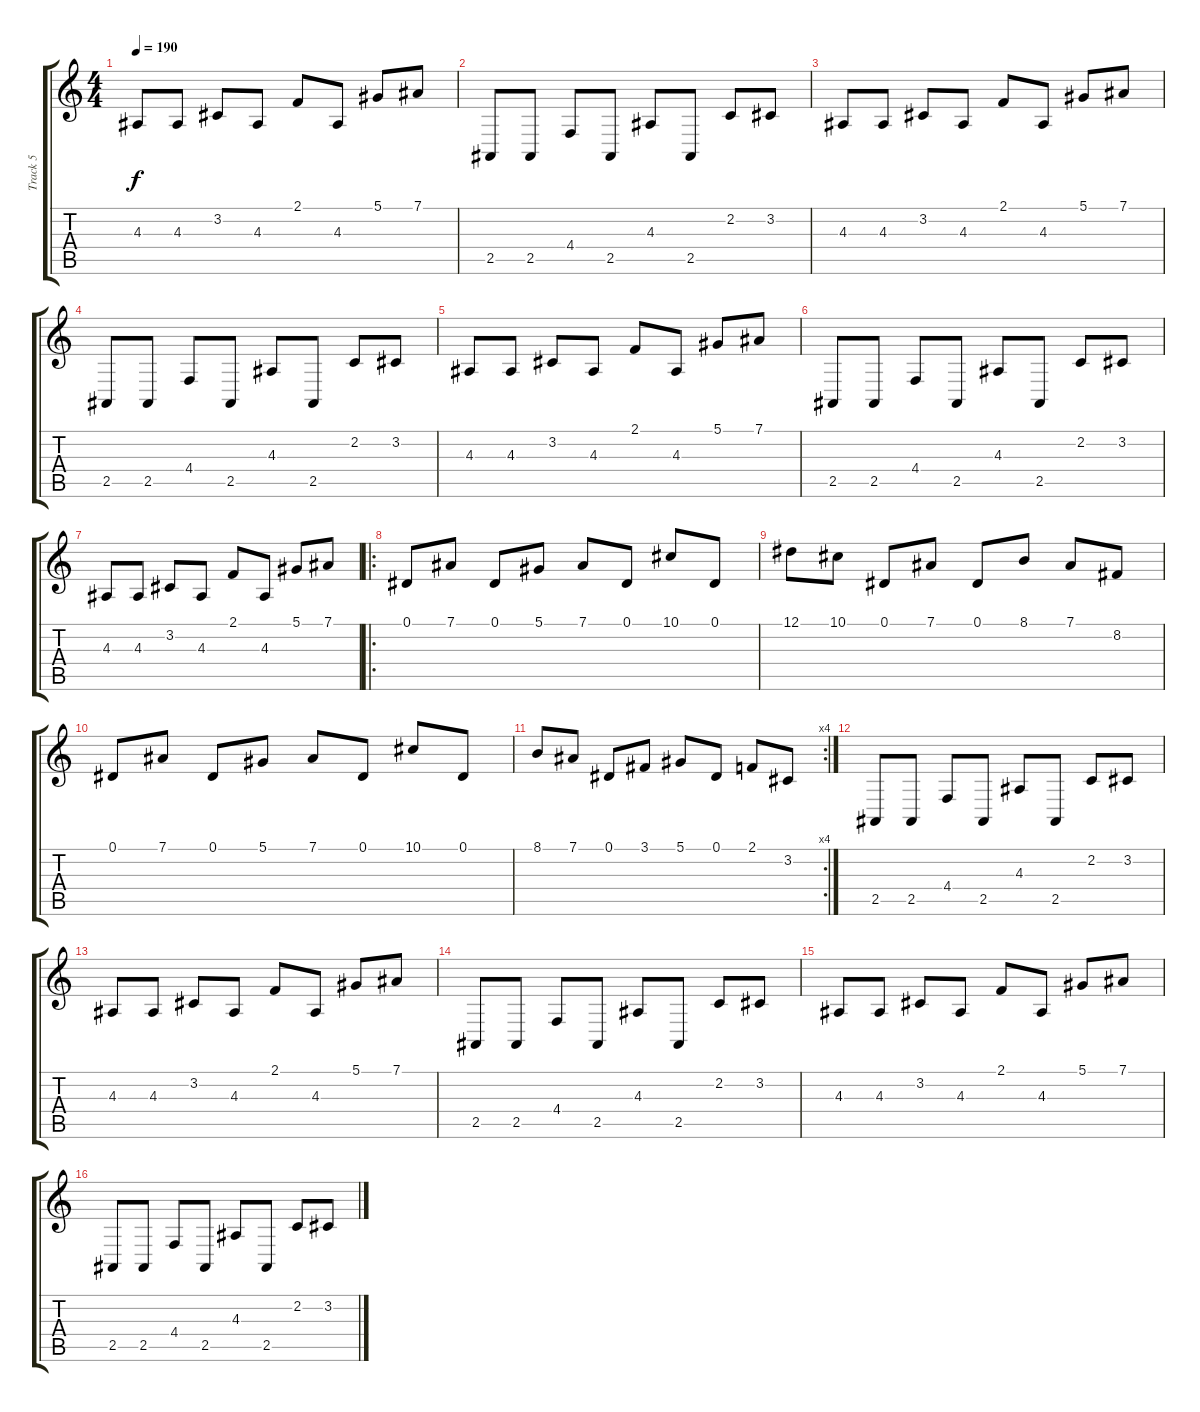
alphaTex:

\track ("Track 5" "Track 5") {instrument stringensemble1}
\staff {score tabs}
\tuning (Eb4 Bb3 Gb3 Db3 Ab2 Eb2) {hide}
\ts (4 4)
\tempo 190
\clef g2
\ks c
4.3.8{dy f} 4.3.8 3.2.8 4.3.8 2.1.8 4.3.8 5.1.8 7.1.8 |
2.5.8 2.5.8 4.4.8 2.5.8 4.3.8 2.5.8 2.2.8 3.2.8 |
4.3.8 4.3.8 3.2.8 4.3.8 2.1.8 4.3.8 5.1.8 7.1.8 |
2.5.8 2.5.8 4.4.8 2.5.8 4.3.8 2.5.8 2.2.8 3.2.8 |
4.3.8 4.3.8 3.2.8 4.3.8 2.1.8 4.3.8 5.1.8 7.1.8 |
2.5.8 2.5.8 4.4.8 2.5.8 4.3.8 2.5.8 2.2.8 3.2.8 |
4.3.8 4.3.8 3.2.8 4.3.8 2.1.8 4.3.8 5.1.8 7.1.8 |
\ro
0.1.8 7.1.8 0.1.8 5.1.8 7.1.8 0.1.8 10.1.8 0.1.8 |
12.1.8 10.1.8 0.1.8 7.1.8 0.1.8 8.1.8 7.1.8 8.2.8 |
0.1.8 7.1.8 0.1.8 5.1.8 7.1.8 0.1.8 10.1.8 0.1.8 |
\rc 4
8.1.8 7.1.8 0.1.8 3.1.8 5.1.8 0.1.8 2.1.8 3.2.8 |
2.5.8 2.5.8 4.4.8 2.5.8 4.3.8 2.5.8 2.2.8 3.2.8 |
4.3.8 4.3.8 3.2.8 4.3.8 2.1.8 4.3.8 5.1.8 7.1.8 |
2.5.8 2.5.8 4.4.8 2.5.8 4.3.8 2.5.8 2.2.8 3.2.8 |
4.3.8 4.3.8 3.2.8 4.3.8 2.1.8 4.3.8 5.1.8 7.1.8 |
2.5.8 2.5.8 4.4.8 2.5.8 4.3.8 2.5.8 2.2.8 3.2.8
